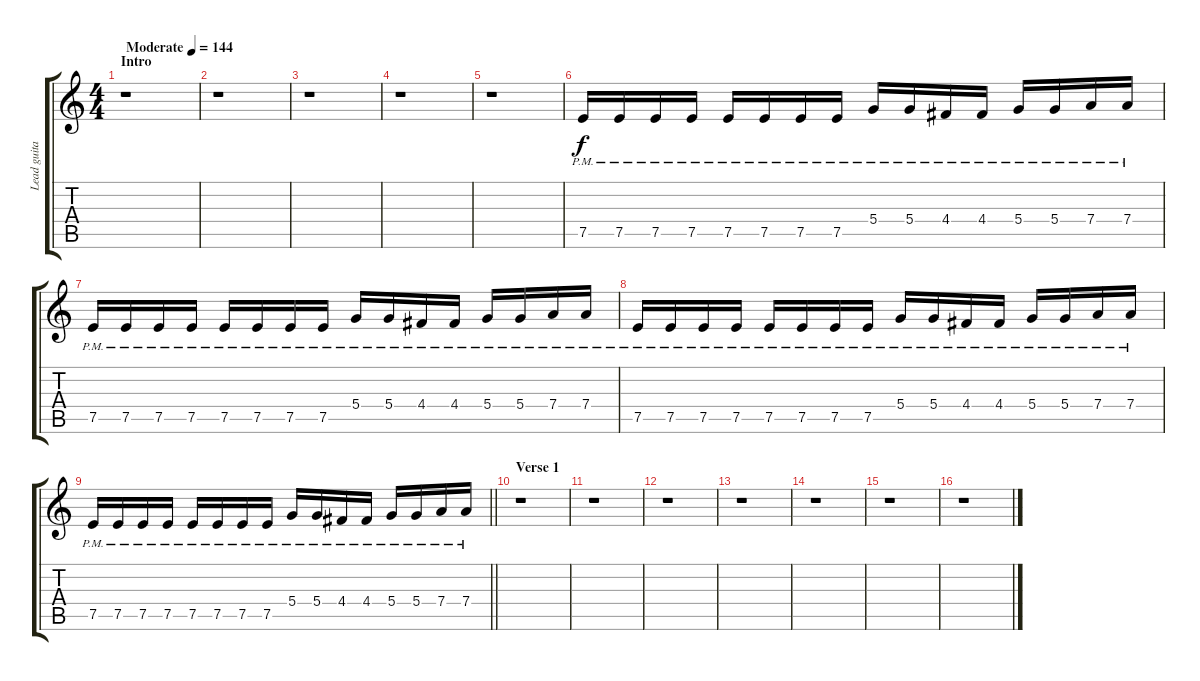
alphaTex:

\track ("Lead guitar (humbucker)" "Lead guita") {instrument overdrivenguitar}
\staff {score tabs}
\tuning (E4 B3 G3 D3 A2 E2) {hide}
\ts (4 4)
\section ("" "Intro")
\tempo (144 "Moderate")
\clef g2
\ks c
r.1{dy f instrument overdrivenguitar} |
r.1 |
r.1 |
r.1 |
r.1 |
7.5{pm}.16 7.5{pm}.16 7.5{pm}.16 7.5{pm}.16 7.5{pm}.16 7.5{pm}.16 7.5{pm}.16 7.5{pm}.16 5.4{pm}.16 5.4{pm}.16 4.4{pm}.16 4.4{pm}.16 5.4{pm}.16 5.4{pm}.16 7.4{pm}.16 7.4{pm}.16 |
7.5{pm}.16 7.5{pm}.16 7.5{pm}.16 7.5{pm}.16 7.5{pm}.16 7.5{pm}.16 7.5{pm}.16 7.5{pm}.16 5.4{pm}.16 5.4{pm}.16 4.4{pm}.16 4.4{pm}.16 5.4{pm}.16 5.4{pm}.16 7.4{pm}.16 7.4{pm}.16 |
7.5{pm}.16 7.5{pm}.16 7.5{pm}.16 7.5{pm}.16 7.5{pm}.16 7.5{pm}.16 7.5{pm}.16 7.5{pm}.16 5.4{pm}.16 5.4{pm}.16 4.4{pm}.16 4.4{pm}.16 5.4{pm}.16 5.4{pm}.16 7.4{pm}.16 7.4{pm}.16 |
\barLineRight lightlight
7.5{pm}.16 7.5{pm}.16 7.5{pm}.16 7.5{pm}.16 7.5{pm}.16 7.5{pm}.16 7.5{pm}.16 7.5{pm}.16 5.4{pm}.16 5.4{pm}.16 4.4{pm}.16 4.4{pm}.16 5.4{pm}.16 5.4{pm}.16 7.4{pm}.16 7.4{pm}.16 |
\section ("" "Verse 1")
r.1 |
r.1 |
r.1 |
r.1 |
r.1 |
r.1 |
r.1
